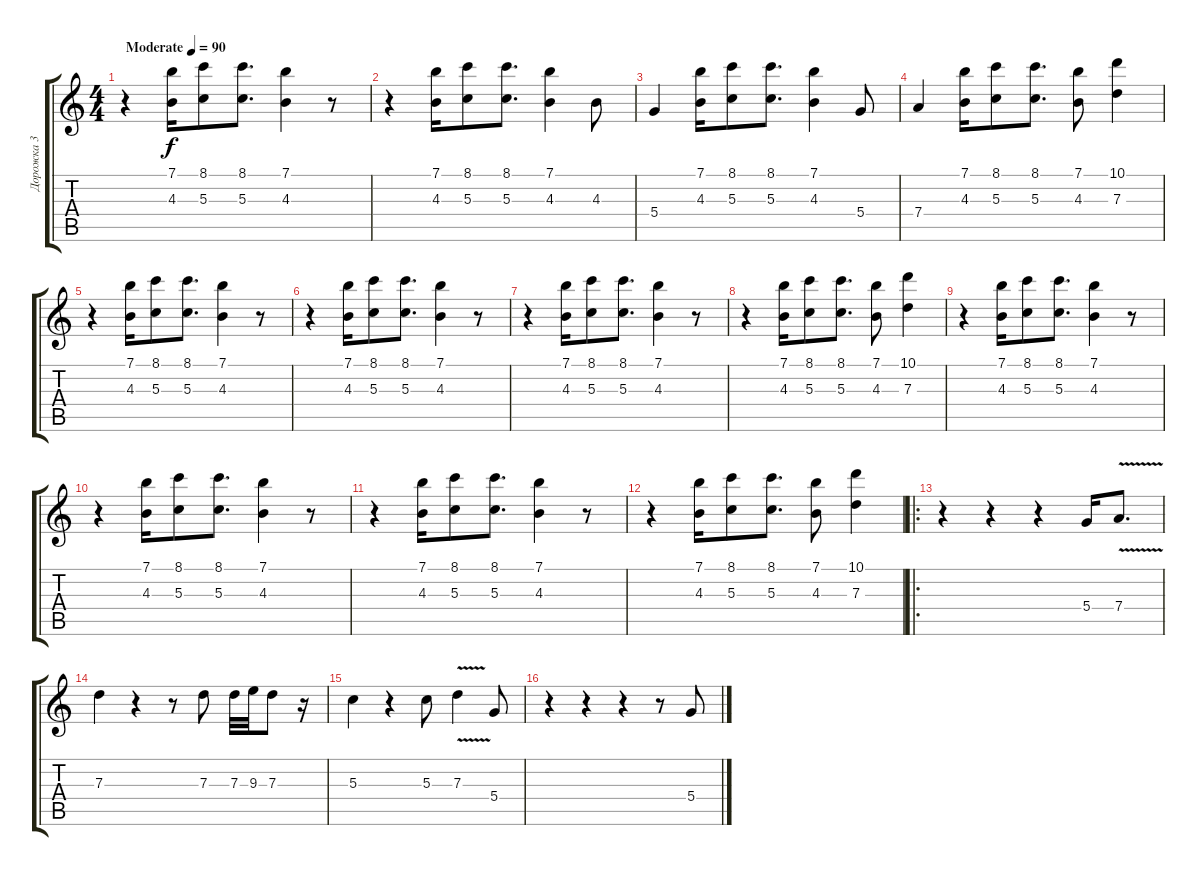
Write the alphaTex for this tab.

\track ("Дорожка 3" "Дорожка 3") {instrument acousticguitarsteel}
\staff {score tabs}
\tuning (E4 B3 G3 D3 A2 E2) {hide}
\ts (4 4)
\tempo (90 "Moderate")
\clef g2
\ks c
r.4{dy f instrument acousticguitarsteel} (7.1 4.3).16 (8.1 5.3).8 (8.1 5.3).8{d} (7.1 4.3).4 r.8 |
r.4 (7.1 4.3).16 (8.1 5.3).8 (8.1 5.3).8{d} (7.1 4.3).4 4.3.8 |
5.4.4 (7.1 4.3).16 (8.1 5.3).8 (8.1 5.3).8{d} (7.1 4.3).4 5.4.8 |
7.4.4 (7.1 4.3).16 (8.1 5.3).8 (8.1 5.3).8{d} (7.1 4.3).8 (10.1 7.3).4 |
r.4 (7.1 4.3).16 (8.1 5.3).8 (8.1 5.3).8{d} (7.1 4.3).4 r.8 |
r.4 (7.1 4.3).16 (8.1 5.3).8 (8.1 5.3).8{d} (7.1 4.3).4 r.8 |
r.4 (7.1 4.3).16 (8.1 5.3).8 (8.1 5.3).8{d} (7.1 4.3).4 r.8 |
r.4 (7.1 4.3).16 (8.1 5.3).8 (8.1 5.3).8{d} (7.1 4.3).8 (10.1 7.3).4 |
r.4 (7.1 4.3).16 (8.1 5.3).8 (8.1 5.3).8{d} (7.1 4.3).4 r.8 |
r.4 (7.1 4.3).16 (8.1 5.3).8 (8.1 5.3).8{d} (7.1 4.3).4 r.8 |
r.4 (7.1 4.3).16 (8.1 5.3).8 (8.1 5.3).8{d} (7.1 4.3).4 r.8 |
r.4 (7.1 4.3).16 (8.1 5.3).8 (8.1 5.3).8{d} (7.1 4.3).8 (10.1 7.3).4 |
\ro
r.4 r.4 r.4 5.4.16 7.4{v}.8{d} |
7.3.4 r.4 r.8 7.3.8 7.3.32 9.3.32 7.3.8 r.16 |
5.3.4 r.4 5.3.8 7.3{v}.4 5.4.8 |
r.4 r.4 r.4 r.8 5.4.8
